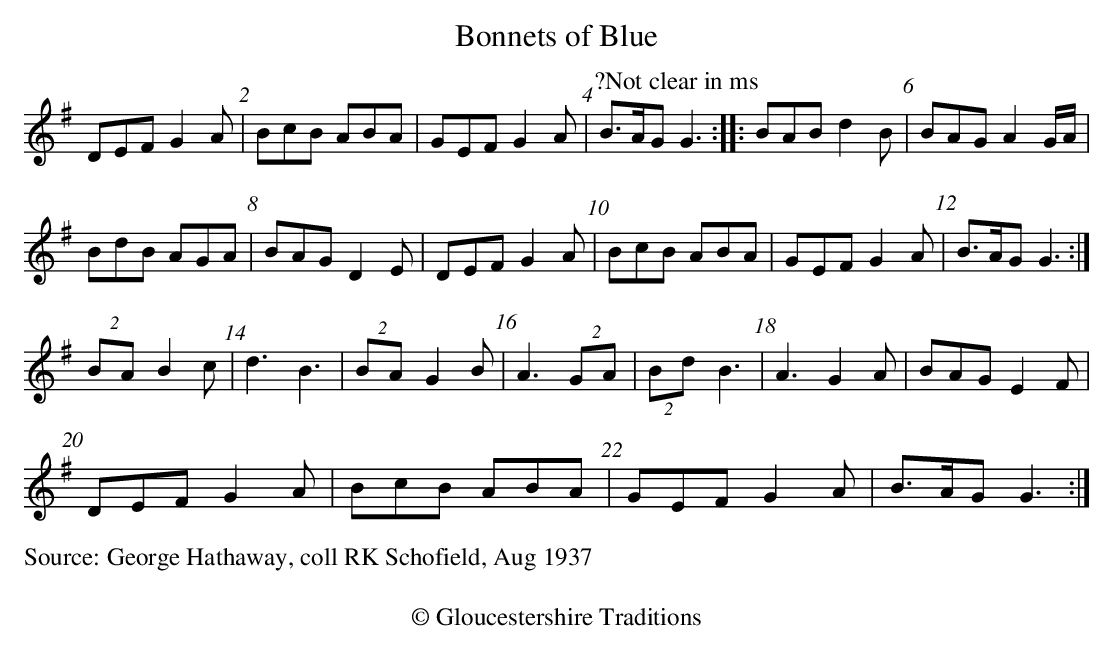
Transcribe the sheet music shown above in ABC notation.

X:1
T:Bonnets of Blue
U:R=!D.C.!
U:N=!fine!
L:1/8
K:G
DEFG2A|BcB ABA|GEF G2A|"^?Not clear in ms"B>AG G3::\
BABd2B|BAG A2G/A/|
BdB AGA|BAG D2E|\
DEFG2A|BcB ABA|GEF G2A|B>AGG3:|
(2BAB2c|d3B3|(2BAG2B|A3(2GA|(2BdB3|A3G2A|BAG E2F|
DEFG2A|BcB ABA|GEFG2A|B>AG G3:|
